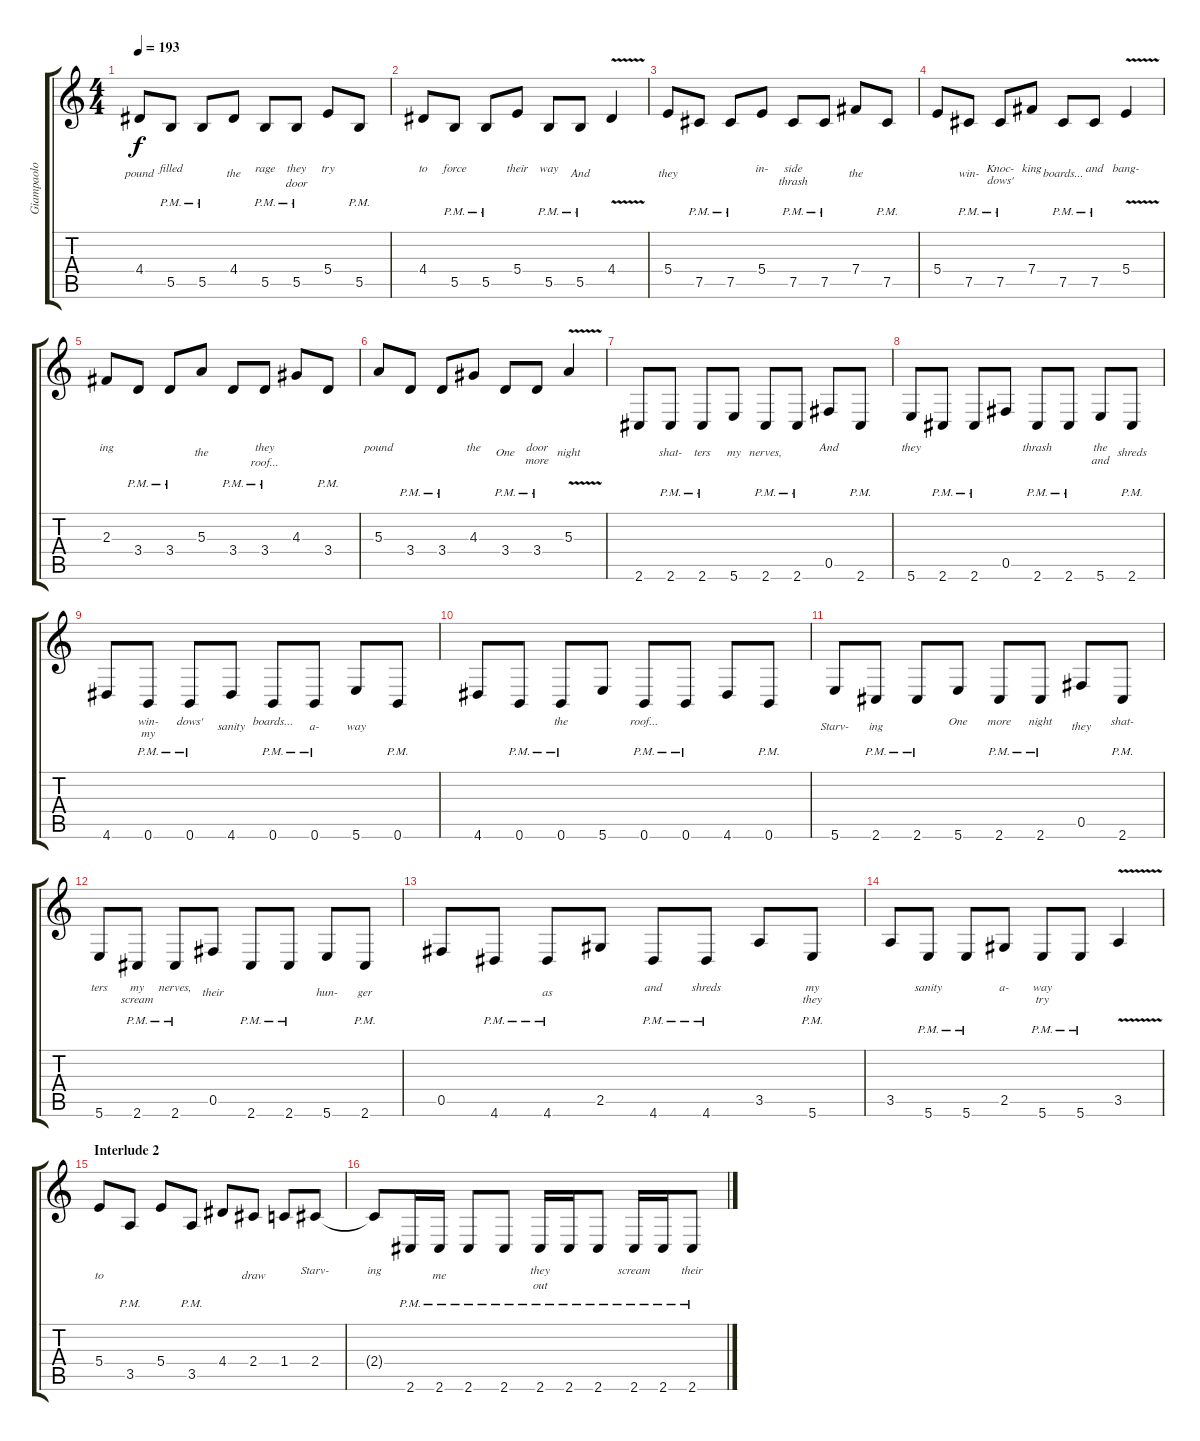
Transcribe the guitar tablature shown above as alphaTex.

\track ("Giampaolo Caprino" "Giampaolo ") {instrument overdrivenguitar}
\staff {score tabs}
\tuning (Db4 Ab3 E3 B2 Gb2 B1) {hide}
\ts (4 4)
\tempo 193
\clef g2
\ks c
4.4.8{lyrics (0 "") lyrics (1 "") lyrics (2 "pound") lyrics (3 "") lyrics (4 "") dy f} 5.5{pm}.8{lyrics (0 "") lyrics (1 "filled") lyrics (2 "") lyrics (3 "") lyrics (4 "")} 5.5{pm}.8{lyrics (0 "") lyrics (1 "") lyrics (2 "") lyrics (3 "") lyrics (4 "")} 4.4.8{lyrics (0 "") lyrics (1 "") lyrics (2 "the") lyrics (3 "") lyrics (4 "")} 5.5{pm}.8{lyrics (0 "") lyrics (1 "rage") lyrics (2 "") lyrics (3 "") lyrics (4 "")} 5.5{pm}.8{lyrics (0 "") lyrics (1 "they") lyrics (2 "door") lyrics (3 "") lyrics (4 "")} 5.4.8{lyrics (0 "") lyrics (1 "try") lyrics (2 "") lyrics (3 "") lyrics (4 "")} 5.5{pm}.8{lyrics (0 "") lyrics (1 "") lyrics (2 "") lyrics (3 "") lyrics (4 "")} |
4.4.8{lyrics (0 "") lyrics (1 "to") lyrics (2 "") lyrics (3 "") lyrics (4 "")} 5.5{pm}.8{lyrics (0 "") lyrics (1 "force") lyrics (2 "") lyrics (3 "") lyrics (4 "")} 5.5{pm}.8{lyrics (0 "") lyrics (1 "") lyrics (2 "") lyrics (3 "") lyrics (4 "")} 5.4.8{lyrics (0 "") lyrics (1 "their") lyrics (2 "") lyrics (3 "") lyrics (4 "")} 5.5{pm}.8{lyrics (0 "") lyrics (1 "way") lyrics (2 "") lyrics (3 "") lyrics (4 "")} 5.5{pm}.8{lyrics (0 "") lyrics (1 "") lyrics (2 "And") lyrics (3 "") lyrics (4 "")} 4.4{v}.4{lyrics (0 "") lyrics (1 "") lyrics (2 "") lyrics (3 "") lyrics (4 "")} |
5.4.8{lyrics (0 "") lyrics (1 "") lyrics (2 "they") lyrics (3 "") lyrics (4 "")} 7.5{pm}.8{lyrics (0 "") lyrics (1 "") lyrics (2 "") lyrics (3 "") lyrics (4 "")} 7.5{pm}.8{lyrics (0 "") lyrics (1 "") lyrics (2 "") lyrics (3 "") lyrics (4 "")} 5.4.8{lyrics (0 "") lyrics (1 "in-") lyrics (2 "") lyrics (3 "") lyrics (4 "")} 7.5{pm}.8{lyrics (0 "") lyrics (1 "side") lyrics (2 "thrash") lyrics (3 "") lyrics (4 "")} 7.5{pm}.8{lyrics (0 "") lyrics (1 "") lyrics (2 "") lyrics (3 "") lyrics (4 "")} 7.4.8{lyrics (0 "") lyrics (1 "") lyrics (2 "the") lyrics (3 "") lyrics (4 "")} 7.5{pm}.8{lyrics (0 "") lyrics (1 "") lyrics (2 "") lyrics (3 "") lyrics (4 "")} |
5.4.8{lyrics (0 "") lyrics (1 "") lyrics (2 "") lyrics (3 "") lyrics (4 "")} 7.5{pm}.8{lyrics (0 "") lyrics (1 "") lyrics (2 "win-") lyrics (3 "") lyrics (4 "")} 7.5{pm}.8{lyrics (0 "") lyrics (1 "Knoc-") lyrics (2 "dows'") lyrics (3 "") lyrics (4 "")} 7.4.8{lyrics (0 "") lyrics (1 "king") lyrics (2 "") lyrics (3 "") lyrics (4 "")} 7.5{pm}.8{lyrics (0 "") lyrics (1 "") lyrics (2 "boards...") lyrics (3 "") lyrics (4 "")} 7.5{pm}.8{lyrics (0 "") lyrics (1 "and") lyrics (2 "") lyrics (3 "") lyrics (4 "")} 5.4{v}.4{lyrics (0 "") lyrics (1 "bang-") lyrics (2 "") lyrics (3 "") lyrics (4 "")} |
2.3.8{lyrics (0 "") lyrics (1 "ing") lyrics (2 "") lyrics (3 "") lyrics (4 "")} 3.4{pm}.8{lyrics (0 "") lyrics (1 "") lyrics (2 "") lyrics (3 "") lyrics (4 "")} 3.4{pm}.8{lyrics (0 "") lyrics (1 "") lyrics (2 "") lyrics (3 "") lyrics (4 "")} 5.3.8{lyrics (0 "") lyrics (1 "") lyrics (2 "the") lyrics (3 "") lyrics (4 "")} 3.4{pm}.8{lyrics (0 "") lyrics (1 "") lyrics (2 "") lyrics (3 "") lyrics (4 "")} 3.4{pm}.8{lyrics (0 "") lyrics (1 "they") lyrics (2 "roof...") lyrics (3 "") lyrics (4 "")} 4.3.8{lyrics (0 "") lyrics (1 "") lyrics (2 "") lyrics (3 "") lyrics (4 "")} 3.4{pm}.8{lyrics (0 "") lyrics (1 "") lyrics (2 "") lyrics (3 "") lyrics (4 "")} |
5.3.8{lyrics (0 "") lyrics (1 "pound") lyrics (2 "") lyrics (3 "") lyrics (4 "")} 3.4{pm}.8{lyrics (0 "") lyrics (1 "") lyrics (2 "") lyrics (3 "") lyrics (4 "")} 3.4{pm}.8{lyrics (0 "") lyrics (1 "") lyrics (2 "") lyrics (3 "") lyrics (4 "")} 4.3.8{lyrics (0 "") lyrics (1 "the") lyrics (2 "") lyrics (3 "") lyrics (4 "")} 3.4{pm}.8{lyrics (0 "") lyrics (1 "") lyrics (2 "One") lyrics (3 "") lyrics (4 "")} 3.4{pm}.8{lyrics (0 "") lyrics (1 "door") lyrics (2 "more") lyrics (3 "") lyrics (4 "")} 5.3{v}.4{lyrics (0 "") lyrics (1 "") lyrics (2 "night") lyrics (3 "") lyrics (4 "")} |
2.6.8{lyrics (0 "") lyrics (1 "") lyrics (2 "") lyrics (3 "") lyrics (4 "")} 2.6{pm}.8{lyrics (0 "") lyrics (1 "") lyrics (2 "shat-") lyrics (3 "") lyrics (4 "")} 2.6{pm}.8{lyrics (0 "") lyrics (1 "") lyrics (2 "ters") lyrics (3 "") lyrics (4 "")} 5.6.8{lyrics (0 "") lyrics (1 "") lyrics (2 "my") lyrics (3 "") lyrics (4 "")} 2.6{pm}.8{lyrics (0 "") lyrics (1 "") lyrics (2 "nerves,") lyrics (3 "") lyrics (4 "")} 2.6{pm}.8{lyrics (0 "") lyrics (1 "") lyrics (2 "") lyrics (3 "") lyrics (4 "")} 0.5.8{lyrics (0 "") lyrics (1 "And") lyrics (2 "") lyrics (3 "") lyrics (4 "")} 2.6{pm}.8{lyrics (0 "") lyrics (1 "") lyrics (2 "") lyrics (3 "") lyrics (4 "")} |
5.6.8{lyrics (0 "") lyrics (1 "they") lyrics (2 "") lyrics (3 "") lyrics (4 "")} 2.6{pm}.8{lyrics (0 "") lyrics (1 "") lyrics (2 "") lyrics (3 "") lyrics (4 "")} 2.6{pm}.8{lyrics (0 "") lyrics (1 "") lyrics (2 "") lyrics (3 "") lyrics (4 "")} 0.5.8{lyrics (0 "") lyrics (1 "") lyrics (2 "") lyrics (3 "") lyrics (4 "")} 2.6{pm}.8{lyrics (0 "") lyrics (1 "thrash") lyrics (2 "") lyrics (3 "") lyrics (4 "")} 2.6{pm}.8{lyrics (0 "") lyrics (1 "") lyrics (2 "") lyrics (3 "") lyrics (4 "")} 5.6.8{lyrics (0 "") lyrics (1 "the") lyrics (2 "and") lyrics (3 "") lyrics (4 "")} 2.6{pm}.8{lyrics (0 "") lyrics (1 "") lyrics (2 "shreds") lyrics (3 "") lyrics (4 "")} |
4.6.8{lyrics (0 "") lyrics (1 "") lyrics (2 "") lyrics (3 "") lyrics (4 "")} 0.6{pm}.8{lyrics (0 "") lyrics (1 "win-") lyrics (2 "my") lyrics (3 "") lyrics (4 "")} 0.6{pm}.8{lyrics (0 "") lyrics (1 "dows'") lyrics (2 "") lyrics (3 "") lyrics (4 "")} 4.6.8{lyrics (0 "") lyrics (1 "") lyrics (2 "sanity") lyrics (3 "") lyrics (4 "")} 0.6{pm}.8{lyrics (0 "") lyrics (1 "boards...") lyrics (2 "") lyrics (3 "") lyrics (4 "")} 0.6{pm}.8{lyrics (0 "") lyrics (1 "") lyrics (2 "a-") lyrics (3 "") lyrics (4 "")} 5.6.8{lyrics (0 "") lyrics (1 "") lyrics (2 "way") lyrics (3 "") lyrics (4 "")} 0.6{pm}.8{lyrics (0 "") lyrics (1 "") lyrics (2 "") lyrics (3 "") lyrics (4 "")} |
4.6.8{lyrics (0 "") lyrics (1 "") lyrics (2 "") lyrics (3 "") lyrics (4 "")} 0.6{pm}.8{lyrics (0 "") lyrics (1 "") lyrics (2 "") lyrics (3 "") lyrics (4 "")} 0.6{pm}.8{lyrics (0 "") lyrics (1 "the") lyrics (2 "") lyrics (3 "") lyrics (4 "")} 5.6.8{lyrics (0 "") lyrics (1 "") lyrics (2 "") lyrics (3 "") lyrics (4 "")} 0.6{pm}.8{lyrics (0 "") lyrics (1 "roof...") lyrics (2 "") lyrics (3 "") lyrics (4 "")} 0.6{pm}.8{lyrics (0 "") lyrics (1 "") lyrics (2 "") lyrics (3 "") lyrics (4 "")} 4.6.8{lyrics (0 "") lyrics (1 "") lyrics (2 "") lyrics (3 "") lyrics (4 "")} 0.6{pm}.8{lyrics (0 "") lyrics (1 "") lyrics (2 "") lyrics (3 "") lyrics (4 "")} |
5.6.8{lyrics (0 "") lyrics (1 "") lyrics (2 "Starv-") lyrics (3 "") lyrics (4 "")} 2.6{pm}.8{lyrics (0 "") lyrics (1 "") lyrics (2 "ing") lyrics (3 "") lyrics (4 "")} 2.6{pm}.8{lyrics (0 "") lyrics (1 "") lyrics (2 "") lyrics (3 "") lyrics (4 "")} 5.6.8{lyrics (0 "") lyrics (1 "One") lyrics (2 "") lyrics (3 "") lyrics (4 "")} 2.6{pm}.8{lyrics (0 "") lyrics (1 "more") lyrics (2 "") lyrics (3 "") lyrics (4 "")} 2.6{pm}.8{lyrics (0 "") lyrics (1 "night") lyrics (2 "") lyrics (3 "") lyrics (4 "")} 0.5.8{lyrics (0 "") lyrics (1 "") lyrics (2 "they") lyrics (3 "") lyrics (4 "")} 2.6{pm}.8{lyrics (0 "") lyrics (1 "shat-") lyrics (2 "") lyrics (3 "") lyrics (4 "")} |
5.6.8{lyrics (0 "") lyrics (1 "ters") lyrics (2 "") lyrics (3 "") lyrics (4 "")} 2.6{pm}.8{lyrics (0 "") lyrics (1 "my") lyrics (2 "scream") lyrics (3 "") lyrics (4 "")} 2.6{pm}.8{lyrics (0 "") lyrics (1 "nerves,") lyrics (2 "") lyrics (3 "") lyrics (4 "")} 0.5.8{lyrics (0 "") lyrics (1 "") lyrics (2 "their") lyrics (3 "") lyrics (4 "")} 2.6{pm}.8{lyrics (0 "") lyrics (1 "") lyrics (2 "") lyrics (3 "") lyrics (4 "")} 2.6{pm}.8{lyrics (0 "") lyrics (1 "") lyrics (2 "") lyrics (3 "") lyrics (4 "")} 5.6.8{lyrics (0 "") lyrics (1 "") lyrics (2 "hun-") lyrics (3 "") lyrics (4 "")} 2.6{pm}.8{lyrics (0 "") lyrics (1 "") lyrics (2 "ger") lyrics (3 "") lyrics (4 "")} |
0.5.8{lyrics (0 "") lyrics (1 "") lyrics (2 "") lyrics (3 "") lyrics (4 "")} 4.6{pm}.8{lyrics (0 "") lyrics (1 "") lyrics (2 "") lyrics (3 "") lyrics (4 "")} 4.6{pm}.8{lyrics (0 "") lyrics (1 "") lyrics (2 "as") lyrics (3 "") lyrics (4 "")} 2.5.8{lyrics (0 "") lyrics (1 "") lyrics (2 "") lyrics (3 "") lyrics (4 "")} 4.6{pm}.8{lyrics (0 "") lyrics (1 "and") lyrics (2 "") lyrics (3 "") lyrics (4 "")} 4.6{pm}.8{lyrics (0 "") lyrics (1 "shreds") lyrics (2 "") lyrics (3 "") lyrics (4 "")} 3.5.8{lyrics (0 "") lyrics (1 "") lyrics (2 "") lyrics (3 "") lyrics (4 "")} 5.6{pm}.8{lyrics (0 "") lyrics (1 "my") lyrics (2 "they") lyrics (3 "") lyrics (4 "")} |
3.5.8{lyrics (0 "") lyrics (1 "") lyrics (2 "") lyrics (3 "") lyrics (4 "")} 5.6{pm}.8{lyrics (0 "") lyrics (1 "sanity") lyrics (2 "") lyrics (3 "") lyrics (4 "")} 5.6{pm}.8{lyrics (0 "") lyrics (1 "") lyrics (2 "") lyrics (3 "") lyrics (4 "")} 2.5.8{lyrics (0 "") lyrics (1 "a-") lyrics (2 "") lyrics (3 "") lyrics (4 "")} 5.6{pm}.8{lyrics (0 "") lyrics (1 "way") lyrics (2 "try") lyrics (3 "") lyrics (4 "")} 5.6{pm}.8{lyrics (0 "") lyrics (1 "") lyrics (2 "") lyrics (3 "") lyrics (4 "")} 3.5{v}.4{lyrics (0 "") lyrics (1 "") lyrics (2 "") lyrics (3 "") lyrics (4 "")} |
\section ("" "Interlude 2")
5.4.8{lyrics (0 "") lyrics (1 "") lyrics (2 "to") lyrics (3 "") lyrics (4 "")} 3.5{pm}.8{lyrics (0 "") lyrics (1 "") lyrics (2 "") lyrics (3 "") lyrics (4 "")} 5.4.8{lyrics (0 "") lyrics (1 "") lyrics (2 "") lyrics (3 "") lyrics (4 "")} 3.5{pm}.8{lyrics (0 "") lyrics (1 "") lyrics (2 "") lyrics (3 "") lyrics (4 "")} 4.4.8{lyrics (0 "") lyrics (1 "") lyrics (2 "") lyrics (3 "") lyrics (4 "")} 2.4.8{lyrics (0 "") lyrics (1 "") lyrics (2 "draw") lyrics (3 "") lyrics (4 "")} 1.4.8{lyrics (0 "") lyrics (1 "") lyrics (2 "") lyrics (3 "") lyrics (4 "")} 2.4.8{lyrics (0 "") lyrics (1 "Starv-") lyrics (2 "") lyrics (3 "") lyrics (4 "")} |
2.4{t}.8{lyrics (0 "") lyrics (1 "ing") lyrics (2 "") lyrics (3 "") lyrics (4 "")} 2.6{pm}.16{lyrics (0 "") lyrics (1 "") lyrics (2 "") lyrics (3 "") lyrics (4 "")} 2.6{pm}.16{lyrics (0 "") lyrics (1 "") lyrics (2 "me") lyrics (3 "") lyrics (4 "")} 2.6{pm}.8{lyrics (0 "") lyrics (1 "") lyrics (2 "") lyrics (3 "") lyrics (4 "")} 2.6{pm}.8{lyrics (0 "") lyrics (1 "") lyrics (2 "") lyrics (3 "") lyrics (4 "")} 2.6{pm}.16{lyrics (0 "") lyrics (1 "they") lyrics (2 "out") lyrics (3 "") lyrics (4 "")} 2.6{pm}.16{lyrics (0 "") lyrics (1 "") lyrics (2 "") lyrics (3 "") lyrics (4 "")} 2.6{pm}.8{lyrics (0 "") lyrics (1 "") lyrics (2 "") lyrics (3 "") lyrics (4 "")} 2.6{pm}.16{lyrics (0 "") lyrics (1 "scream") lyrics (2 "") lyrics (3 "") lyrics (4 "")} 2.6{pm}.16{lyrics (0 "") lyrics (1 "") lyrics (2 "") lyrics (3 "") lyrics (4 "")} 2.6{pm}.8{lyrics (0 "") lyrics (1 "their") lyrics (2 "") lyrics (3 "") lyrics (4 "")}
